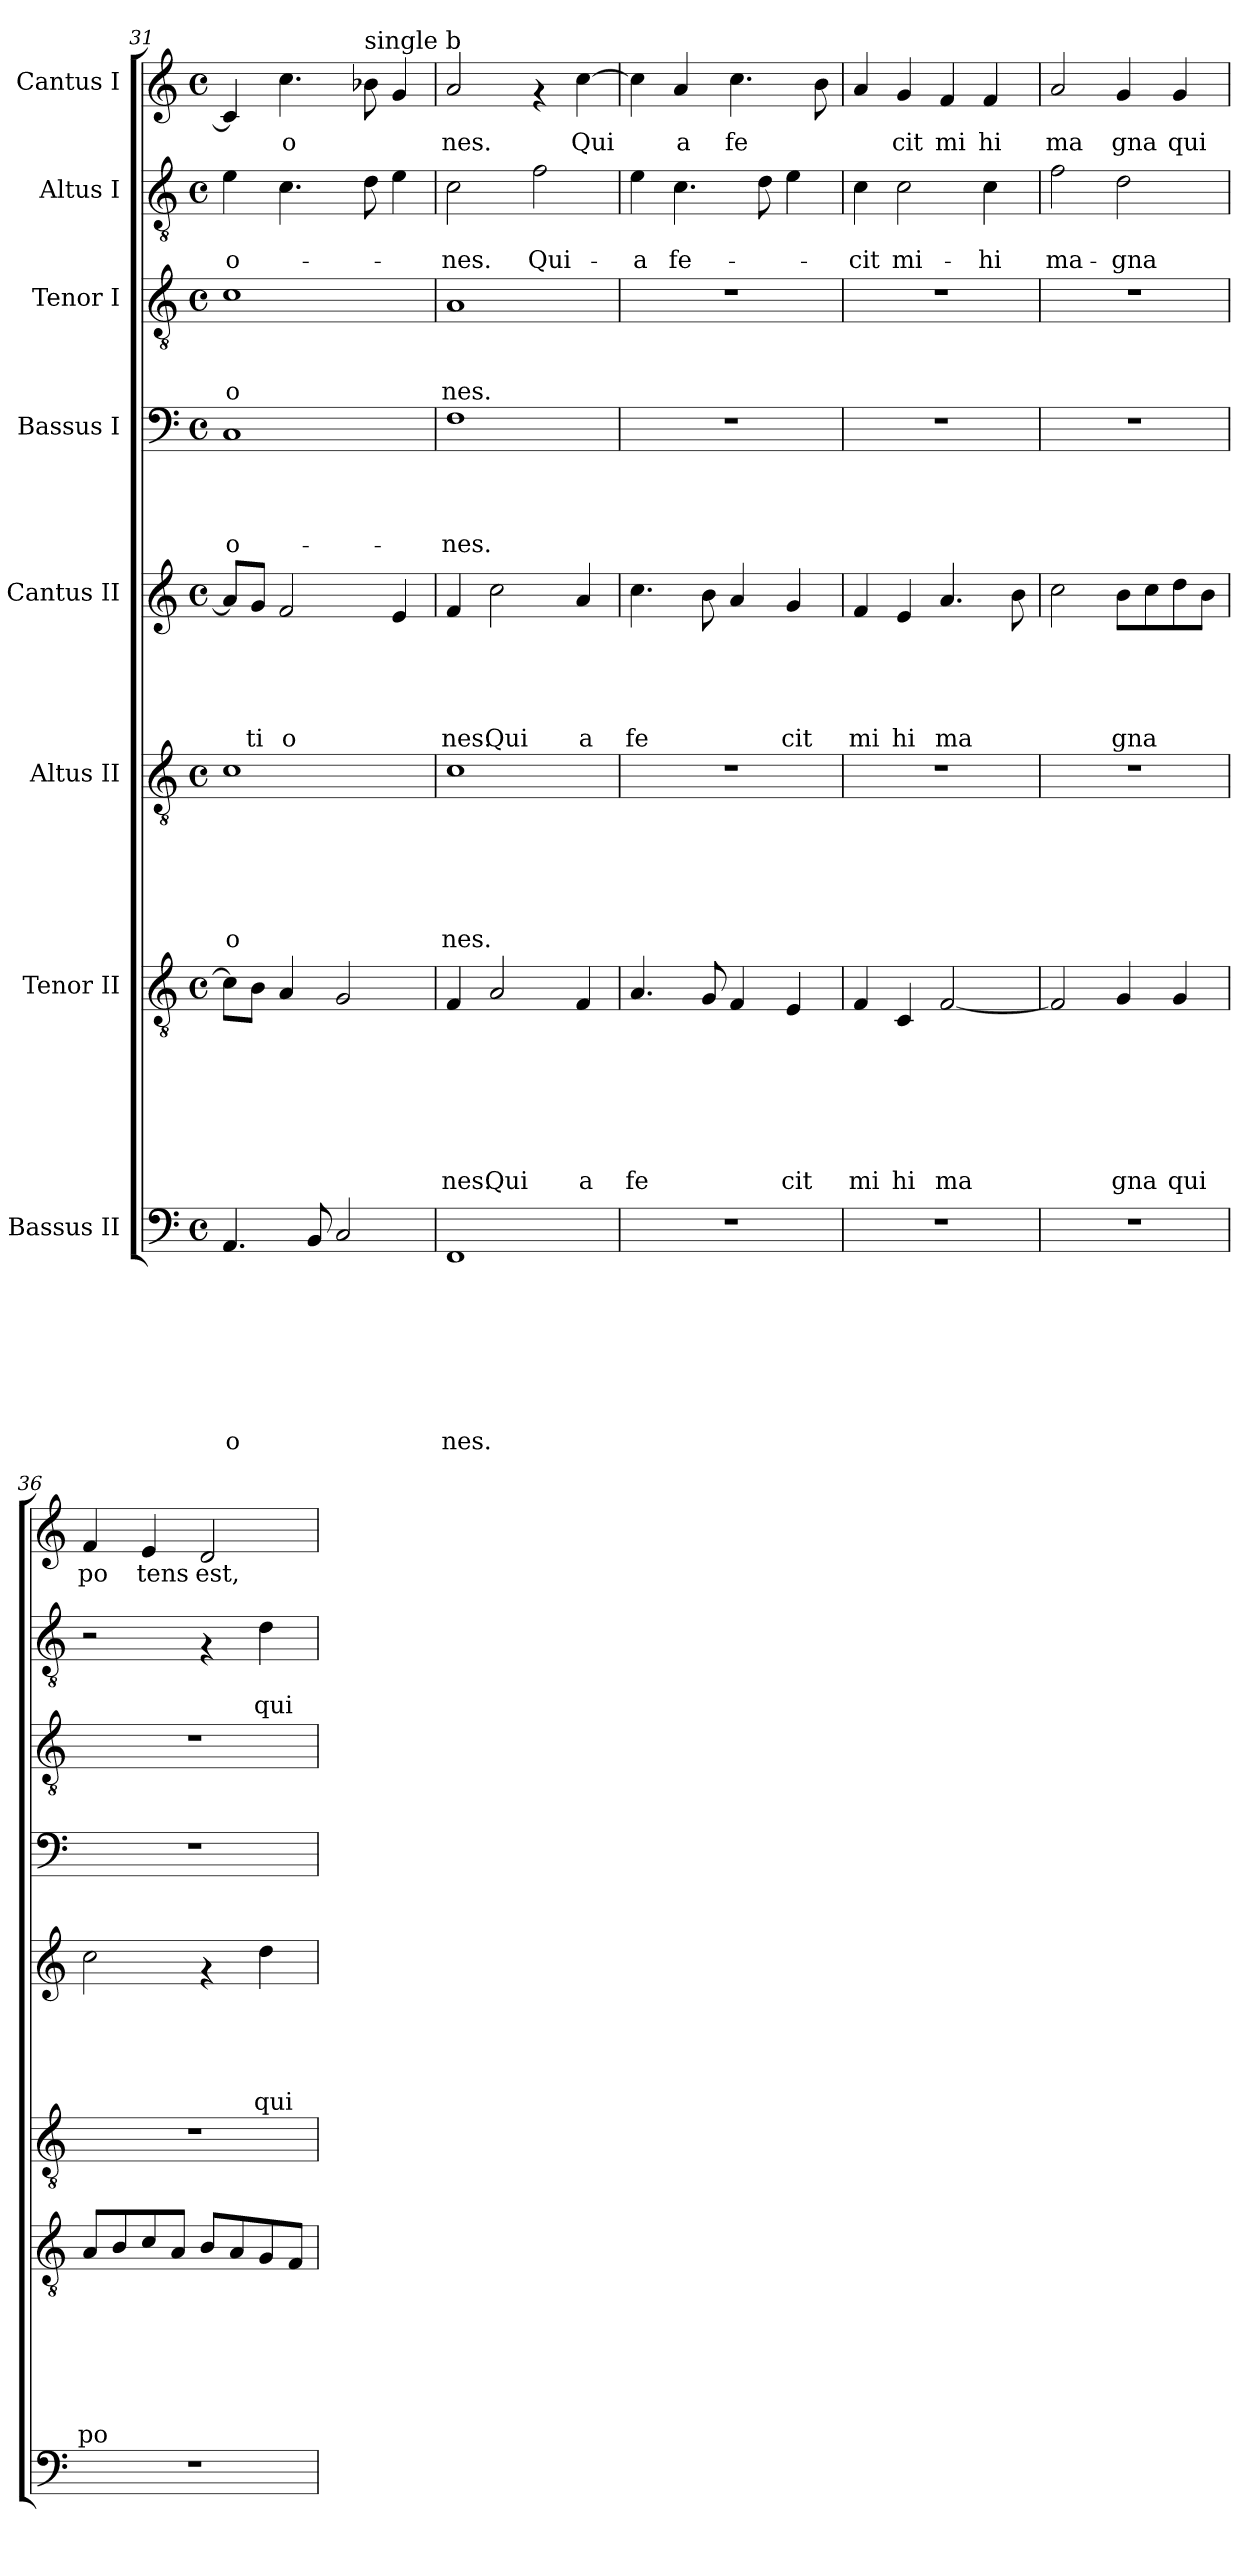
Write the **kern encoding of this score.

**kern	**text	**text	**text	**text	**text	**text	**text	**text	**kern	**text	**text	**text	**text	**text	**text	**text	**kern	**text	**text	**text	**text	**text	**text	**kern	**text	**text	**text	**text	**text	**kern	**text	**text	**text	**text	**kern	**text	**text	**text	**kern	**text	**text	**kern	**text
*part8	*part8	*part8	*part8	*part8	*part8	*part8	*part8	*part8	*part7	*part7	*part7	*part7	*part7	*part7	*part7	*part7	*part6	*part6	*part6	*part6	*part6	*part6	*part6	*part5	*part5	*part5	*part5	*part5	*part5	*part4	*part4	*part4	*part4	*part4	*part3	*part3	*part3	*part3	*part2	*part2	*part2	*part1	*part1
*staff8	*staff8	*staff8	*staff8	*staff8	*staff8	*staff8	*staff8	*staff8	*staff7	*staff7	*staff7	*staff7	*staff7	*staff7	*staff7	*staff7	*staff6	*staff6	*staff6	*staff6	*staff6	*staff6	*staff6	*staff5	*staff5	*staff5	*staff5	*staff5	*staff5	*staff4	*staff4	*staff4	*staff4	*staff4	*staff3	*staff3	*staff3	*staff3	*staff2	*staff2	*staff2	*staff1	*staff1
*I"Bassus II	*	*	*	*	*	*	*	*	*I"Tenor II	*	*	*	*	*	*	*	*I"Altus II	*	*	*	*	*	*	*I"Cantus II	*	*	*	*	*	*I"Bassus I	*	*	*	*	*I"Tenor I	*	*	*	*I"Altus I	*	*	*I"Cantus I	*
!!LO:PB:g=z
*clefF4	*	*	*	*	*	*	*	*	*clefGv2	*	*	*	*	*	*	*	*clefGv2	*	*	*	*	*	*	*clefG2	*	*	*	*	*	*clefF4	*	*	*	*	*clefGv2	*	*	*	*clefGv2	*	*	*clefG2	*
*k[]	*	*	*	*	*	*	*	*	*k[]	*	*	*	*	*	*	*	*k[]	*	*	*	*	*	*	*k[]	*	*	*	*	*	*k[]	*	*	*	*	*k[]	*	*	*	*k[]	*	*	*k[]	*
*C:	*	*	*	*	*	*	*	*	*C:	*	*	*	*	*	*	*	*C:	*	*	*	*	*	*	*C:	*	*	*	*	*	*C:	*	*	*	*	*C:	*	*	*	*C:	*	*	*C:	*
*M4/4	*	*	*	*	*	*	*	*	*M4/4	*	*	*	*	*	*	*	*M4/4	*	*	*	*	*	*	*M4/4	*	*	*	*	*	*M4/4	*	*	*	*	*M4/4	*	*	*	*M4/4	*	*	*M4/4	*
*met(c)	*	*	*	*	*	*	*	*	*met(c)	*	*	*	*	*	*	*	*met(c)	*	*	*	*	*	*	*met(c)	*	*	*	*	*	*met(c)	*	*	*	*	*met(c)	*	*	*	*met(c)	*	*	*met(c)	*
=31	=31	=31	=31	=31	=31	=31	=31	=31	=31	=31	=31	=31	=31	=31	=31	=31	=31	=31	=31	=31	=31	=31	=31	=31	=31	=31	=31	=31	=31	=31	=31	=31	=31	=31	=31	=31	=31	=31	=31	=31	=31	=31	=31
!	!	!	!	!	!	!	!	!LO:LY:b	!	!	!	!	!	!	!	!	!	!	!	!	!	!	!LO:LY:b	!	!	!	!	!	!	!	!	!	!	!LO:LY:b	!	!	!	!LO:LY:b	!	!	!LO:LY:b	!	!
4.AA/	.	.	.	.	.	.	.	o	8c\L]	.	.	.	.	.	.	.	1c	.	.	.	.	.	o	8a/L]	.	.	.	.	.	1C	.	.	.	o-	1c	.	.	o	4e\	.	-o-	4c/]	.
!	!	!	!	!	!	!	!	!	!	!	!	!	!	!	!	!	!	!	!	!	!	!	!	!	!	!	!	!	!LO:LY:b	!	!	!	!	!	!	!	!	!	!	!	!	!	!
.	.	.	.	.	.	.	.	.	8B\J	.	.	.	.	.	.	.	.	.	.	.	.	.	.	8g/J	.	.	.	.	ti	.	.	.	.	.	.	.	.	.	.	.	.	.	.
!	!	!	!	!	!	!	!	!	!	!	!	!	!	!	!	!	!	!	!	!	!	!	!	!	!	!	!	!	!LO:LY:b	!	!	!	!	!	!	!	!	!	!	!	!	!	!LO:LY:b
.	.	.	.	.	.	.	.	.	4A/	.	.	.	.	.	.	.	.	.	.	.	.	.	.	2f/	.	.	.	.	o	.	.	.	.	.	.	.	.	.	4.c\	.	.	4.cc\	o
8BB/	.	.	.	.	.	.	.	.	.	.	.	.	.	.	.	.	.	.	.	.	.	.	.	.	.	.	.	.	.	.	.	.	.	.	.	.	.	.	.	.	.	.	.
2C/	.	.	.	.	.	.	.	.	2G/	.	.	.	.	.	.	.	.	.	.	.	.	.	.	.	.	.	.	.	.	.	.	.	.	.	.	.	.	.	.	.	.	.	.
!	!	!	!	!	!	!	!	!	!	!	!	!	!	!	!	!	!	!	!	!	!	!	!	!	!	!	!	!	!	!	!	!	!	!	!	!	!	!	!	!	!	!LO:TX:a:t=single b	!
.	.	.	.	.	.	.	.	.	.	.	.	.	.	.	.	.	.	.	.	.	.	.	.	.	.	.	.	.	.	.	.	.	.	.	.	.	.	.	8d\	.	.	8b-\	.
.	.	.	.	.	.	.	.	.	.	.	.	.	.	.	.	.	.	.	.	.	.	.	.	4e/	.	.	.	.	.	.	.	.	.	.	.	.	.	.	4e\	.	.	4g/	.
=32	=32	=32	=32	=32	=32	=32	=32	=32	=32	=32	=32	=32	=32	=32	=32	=32	=32	=32	=32	=32	=32	=32	=32	=32	=32	=32	=32	=32	=32	=32	=32	=32	=32	=32	=32	=32	=32	=32	=32	=32	=32	=32	=32
!	!	!	!	!	!	!	!	!LO:LY:b	!	!	!	!	!	!	!	!LO:LY:b	!	!	!	!	!	!	!LO:LY:b	!	!	!	!	!	!LO:LY:b	!	!	!	!	!LO:LY:b	!	!	!	!LO:LY:b	!	!	!LO:LY:b	!	!LO:LY:b
1FF	.	.	.	.	.	.	.	nes.	4F/	.	.	.	.	.	.	nes.	1c	.	.	.	.	.	nes.	4f/	.	.	.	.	nes.	1F	.	.	.	-nes.	1A	.	.	nes.	2c\	.	-nes.	2a/	nes.
!	!	!	!	!	!	!	!	!	!	!	!	!	!	!	!	!LO:LY:b	!	!	!	!	!	!	!	!	!	!	!	!	!LO:LY:b	!	!	!	!	!	!	!	!	!	!	!	!	!	!
.	.	.	.	.	.	.	.	.	2A/	.	.	.	.	.	.	Qui	.	.	.	.	.	.	.	2cc\	.	.	.	.	Qui	.	.	.	.	.	.	.	.	.	.	.	.	.	.
!	!	!	!	!	!	!	!	!	!	!	!	!	!	!	!	!	!	!	!	!	!	!	!	!	!	!	!	!	!	!	!	!	!	!	!	!	!	!	!	!	!LO:LY:b	!	!
.	.	.	.	.	.	.	.	.	.	.	.	.	.	.	.	.	.	.	.	.	.	.	.	.	.	.	.	.	.	.	.	.	.	.	.	.	.	.	2f\	.	Qui-	4rf	.
!	!	!	!	!	!	!	!	!	!	!	!	!	!	!	!	!LO:LY:b	!	!	!	!	!	!	!	!	!	!	!	!	!LO:LY:b	!	!	!	!	!	!	!	!	!	!	!	!	!	!LO:LY:b
.	.	.	.	.	.	.	.	.	4F/	.	.	.	.	.	.	a	.	.	.	.	.	.	.	4a/	.	.	.	.	a	.	.	.	.	.	.	.	.	.	.	.	.	[>4cc\	Qui
=33	=33	=33	=33	=33	=33	=33	=33	=33	=33	=33	=33	=33	=33	=33	=33	=33	=33	=33	=33	=33	=33	=33	=33	=33	=33	=33	=33	=33	=33	=33	=33	=33	=33	=33	=33	=33	=33	=33	=33	=33	=33	=33	=33
!	!	!	!	!	!	!	!	!	!	!	!	!	!	!	!	!LO:LY:b	!	!	!	!	!	!	!	!	!	!	!	!	!LO:LY:b	!	!	!	!	!	!	!	!	!	!	!	!LO:LY:b	!	!
1r	.	.	.	.	.	.	.	.	4.A/	.	.	.	.	.	.	fe	1r	.	.	.	.	.	.	4.cc\	.	.	.	.	fe	1r	.	.	.	.	1r	.	.	.	4e\	.	-a	4cc\]	.
!	!	!	!	!	!	!	!	!	!	!	!	!	!	!	!	!	!	!	!	!	!	!	!	!	!	!	!	!	!	!	!	!	!	!	!	!	!	!	!	!	!LO:LY:b	!	!LO:LY:b
.	.	.	.	.	.	.	.	.	.	.	.	.	.	.	.	.	.	.	.	.	.	.	.	.	.	.	.	.	.	.	.	.	.	.	.	.	.	.	4.c\	.	fe-	4a/	a
.	.	.	.	.	.	.	.	.	8G/	.	.	.	.	.	.	.	.	.	.	.	.	.	.	8b\	.	.	.	.	.	.	.	.	.	.	.	.	.	.	.	.	.	.	.
!	!	!	!	!	!	!	!	!	!	!	!	!	!	!	!	!	!	!	!	!	!	!	!	!	!	!	!	!	!	!	!	!	!	!	!	!	!	!	!	!	!	!	!LO:LY:b
.	.	.	.	.	.	.	.	.	4F/	.	.	.	.	.	.	.	.	.	.	.	.	.	.	4a/	.	.	.	.	.	.	.	.	.	.	.	.	.	.	.	.	.	4.cc\	fe
.	.	.	.	.	.	.	.	.	.	.	.	.	.	.	.	.	.	.	.	.	.	.	.	.	.	.	.	.	.	.	.	.	.	.	.	.	.	.	8d\	.	.	.	.
!	!	!	!	!	!	!	!	!	!	!	!	!	!	!	!	!LO:LY:b	!	!	!	!	!	!	!	!	!	!	!	!	!LO:LY:b	!	!	!	!	!	!	!	!	!	!	!	!	!	!
.	.	.	.	.	.	.	.	.	4E/	.	.	.	.	.	.	cit	.	.	.	.	.	.	.	4g/	.	.	.	.	cit	.	.	.	.	.	.	.	.	.	4e\	.	.	.	.
.	.	.	.	.	.	.	.	.	.	.	.	.	.	.	.	.	.	.	.	.	.	.	.	.	.	.	.	.	.	.	.	.	.	.	.	.	.	.	.	.	.	8b\	.
=34	=34	=34	=34	=34	=34	=34	=34	=34	=34	=34	=34	=34	=34	=34	=34	=34	=34	=34	=34	=34	=34	=34	=34	=34	=34	=34	=34	=34	=34	=34	=34	=34	=34	=34	=34	=34	=34	=34	=34	=34	=34	=34	=34
!	!	!	!	!	!	!	!	!	!	!	!	!	!	!	!	!LO:LY:b	!	!	!	!	!	!	!	!	!	!	!	!	!LO:LY:b	!	!	!	!	!	!	!	!	!	!	!	!LO:LY:b	!	!
1r	.	.	.	.	.	.	.	.	4F/	.	.	.	.	.	.	mi	1r	.	.	.	.	.	.	4f/	.	.	.	.	mi	1r	.	.	.	.	1r	.	.	.	4c\	.	-cit	4a/	.
!	!	!	!	!	!	!	!	!	!	!	!	!	!	!	!	!LO:LY:b	!	!	!	!	!	!	!	!	!	!	!	!	!LO:LY:b	!	!	!	!	!	!	!	!	!	!	!	!LO:LY:b	!	!LO:LY:b
.	.	.	.	.	.	.	.	.	4C/	.	.	.	.	.	.	hi	.	.	.	.	.	.	.	4e/	.	.	.	.	hi	.	.	.	.	.	.	.	.	.	2c\	.	mi-	4g/	cit
!	!	!	!	!	!	!	!	!	!	!	!	!	!	!	!	!LO:LY:b	!	!	!	!	!	!	!	!	!	!	!	!	!LO:LY:b	!	!	!	!	!	!	!	!	!	!	!	!	!	!LO:LY:b
.	.	.	.	.	.	.	.	.	[<2F/	.	.	.	.	.	.	ma	.	.	.	.	.	.	.	4.a/	.	.	.	.	ma	.	.	.	.	.	.	.	.	.	.	.	.	4f/	mi
!	!	!	!	!	!	!	!	!	!	!	!	!	!	!	!	!	!	!	!	!	!	!	!	!	!	!	!	!	!	!	!	!	!	!	!	!	!	!	!	!	!LO:LY:b	!	!LO:LY:b
.	.	.	.	.	.	.	.	.	.	.	.	.	.	.	.	.	.	.	.	.	.	.	.	.	.	.	.	.	.	.	.	.	.	.	.	.	.	.	4c\	.	-hi	4f/	hi
.	.	.	.	.	.	.	.	.	.	.	.	.	.	.	.	.	.	.	.	.	.	.	.	8b\	.	.	.	.	.	.	.	.	.	.	.	.	.	.	.	.	.	.	.
=35	=35	=35	=35	=35	=35	=35	=35	=35	=35	=35	=35	=35	=35	=35	=35	=35	=35	=35	=35	=35	=35	=35	=35	=35	=35	=35	=35	=35	=35	=35	=35	=35	=35	=35	=35	=35	=35	=35	=35	=35	=35	=35	=35
!	!	!	!	!	!	!	!	!	!	!	!	!	!	!	!	!	!	!	!	!	!	!	!	!	!	!	!	!	!	!	!	!	!	!	!	!	!	!	!	!	!LO:LY:b	!	!LO:LY:b
1r	.	.	.	.	.	.	.	.	2F/]	.	.	.	.	.	.	.	1r	.	.	.	.	.	.	2cc\	.	.	.	.	.	1r	.	.	.	.	1r	.	.	.	2f\	.	ma-	2a/	ma
!	!	!	!	!	!	!	!	!	!	!	!	!	!	!	!	!LO:LY:b	!	!	!	!	!	!	!	!	!	!	!	!	!LO:LY:b	!	!	!	!	!	!	!	!	!	!	!	!LO:LY:b	!	!LO:LY:b
.	.	.	.	.	.	.	.	.	4G/	.	.	.	.	.	.	gna	.	.	.	.	.	.	.	8b\L	.	.	.	.	gna	.	.	.	.	.	.	.	.	.	2d\	.	-gna	4g/	gna
.	.	.	.	.	.	.	.	.	.	.	.	.	.	.	.	.	.	.	.	.	.	.	.	8cc\	.	.	.	.	.	.	.	.	.	.	.	.	.	.	.	.	.	.	.
!	!	!	!	!	!	!	!	!	!	!	!	!	!	!	!	!LO:LY:b	!	!	!	!	!	!	!	!	!	!	!	!	!	!	!	!	!	!	!	!	!	!	!	!	!	!	!LO:LY:b
.	.	.	.	.	.	.	.	.	4G/	.	.	.	.	.	.	qui	.	.	.	.	.	.	.	8dd\	.	.	.	.	.	.	.	.	.	.	.	.	.	.	.	.	.	4g/	qui
.	.	.	.	.	.	.	.	.	.	.	.	.	.	.	.	.	.	.	.	.	.	.	.	8b\J	.	.	.	.	.	.	.	.	.	.	.	.	.	.	.	.	.	.	.
=36	=36	=36	=36	=36	=36	=36	=36	=36	=36	=36	=36	=36	=36	=36	=36	=36	=36	=36	=36	=36	=36	=36	=36	=36	=36	=36	=36	=36	=36	=36	=36	=36	=36	=36	=36	=36	=36	=36	=36	=36	=36	=36	=36
!	!	!	!	!	!	!	!	!	!	!	!	!	!	!	!	!LO:LY:b	!	!	!	!	!	!	!	!	!	!	!	!	!	!	!	!	!	!	!	!	!	!	!	!	!	!	!LO:LY:b
1r	.	.	.	.	.	.	.	.	8A/L	.	.	.	.	.	.	po	1r	.	.	.	.	.	.	2cc\	.	.	.	.	.	1r	.	.	.	.	1r	.	.	.	2r	.	.	4f/	po
.	.	.	.	.	.	.	.	.	8B/	.	.	.	.	.	.	.	.	.	.	.	.	.	.	.	.	.	.	.	.	.	.	.	.	.	.	.	.	.	.	.	.	.	.
!	!	!	!	!	!	!	!	!	!	!	!	!	!	!	!	!	!	!	!	!	!	!	!	!	!	!	!	!	!	!	!	!	!	!	!	!	!	!	!	!	!	!	!LO:LY:b
.	.	.	.	.	.	.	.	.	8c/	.	.	.	.	.	.	.	.	.	.	.	.	.	.	.	.	.	.	.	.	.	.	.	.	.	.	.	.	.	.	.	.	4e/	tens
.	.	.	.	.	.	.	.	.	8A/J	.	.	.	.	.	.	.	.	.	.	.	.	.	.	.	.	.	.	.	.	.	.	.	.	.	.	.	.	.	.	.	.	.	.
!	!	!	!	!	!	!	!	!	!	!	!	!	!	!	!	!	!	!	!	!	!	!	!	!	!	!	!	!	!	!	!	!	!	!	!	!	!	!	!	!	!	!	!LO:LY:b
.	.	.	.	.	.	.	.	.	8B/L	.	.	.	.	.	.	.	.	.	.	.	.	.	.	4rf	.	.	.	.	.	.	.	.	.	.	.	.	.	.	4rF	.	.	2d/	est,
.	.	.	.	.	.	.	.	.	8A/	.	.	.	.	.	.	.	.	.	.	.	.	.	.	.	.	.	.	.	.	.	.	.	.	.	.	.	.	.	.	.	.	.	.
!	!	!	!	!	!	!	!	!	!	!	!	!	!	!	!	!	!	!	!	!	!	!	!	!	!	!	!	!	!LO:LY:b	!	!	!	!	!	!	!	!	!	!	!	!LO:LY:b	!	!
.	.	.	.	.	.	.	.	.	8G/	.	.	.	.	.	.	.	.	.	.	.	.	.	.	4dd\	.	.	.	.	qui	.	.	.	.	.	.	.	.	.	4d\	.	qui	.	.
.	.	.	.	.	.	.	.	.	8F/J	.	.	.	.	.	.	.	.	.	.	.	.	.	.	.	.	.	.	.	.	.	.	.	.	.	.	.	.	.	.	.	.	.	.
=	=	=	=	=	=	=	=	=	=	=	=	=	=	=	=	=	=	=	=	=	=	=	=	=	=	=	=	=	=	=	=	=	=	=	=	=	=	=	=	=	=	=	=
*-	*-	*-	*-	*-	*-	*-	*-	*-	*-	*-	*-	*-	*-	*-	*-	*-	*-	*-	*-	*-	*-	*-	*-	*-	*-	*-	*-	*-	*-	*-	*-	*-	*-	*-	*-	*-	*-	*-	*-	*-	*-	*-	*-
